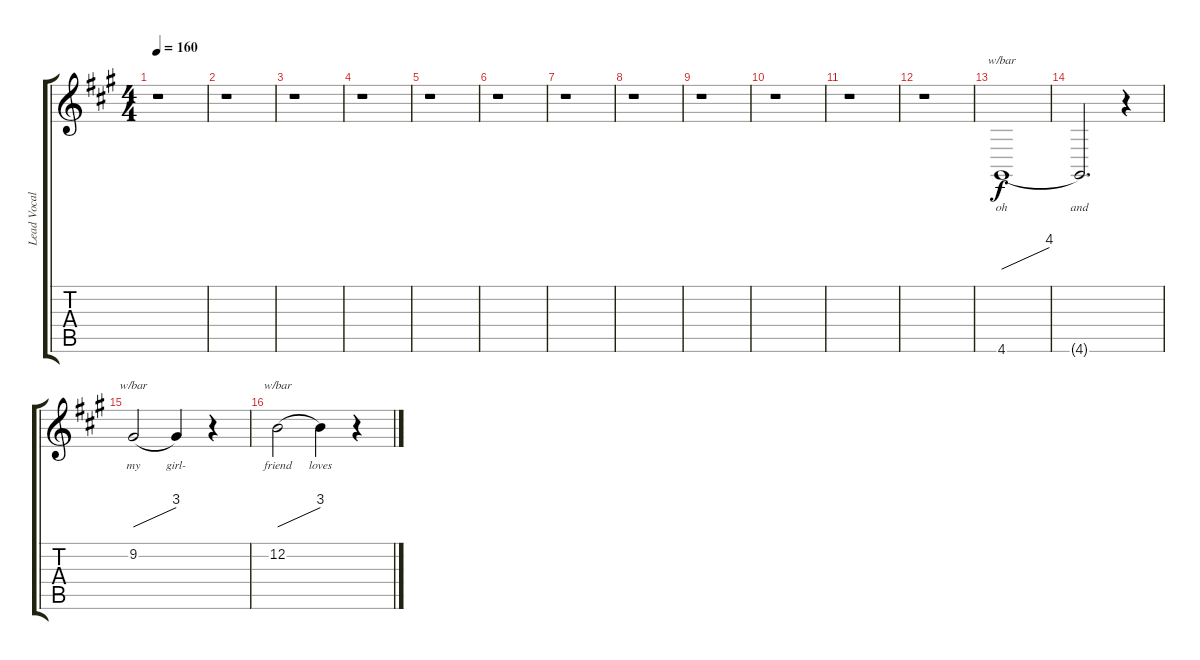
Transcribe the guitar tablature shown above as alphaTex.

\track ("Lead Vocals" "Lead Vocal") {instrument altosax}
\staff {score tabs}
\tuning (E4 B3 G3 D3 A2 E2) {hide}
\ts (4 4)
\tempo 160
\clef g2
\ks a
r.1{dy f} |
r.1 |
r.1 |
r.1 |
r.1 |
r.1 |
r.1 |
r.1 |
r.1 |
r.1 |
r.1 |
r.1 |
4.6.1{tbe (dive default 0 0 60 16) lyrics (0 "oh") lyrics (1 "") lyrics (2 "") lyrics (3 "") lyrics (4 "")} |
4.6{t}.2{d lyrics (0 "and") lyrics (1 "") lyrics (2 "") lyrics (3 "") lyrics (4 "")} r.4 |
9.2.2{tbe (dive default 0 0 60 12) lyrics (0 "my") lyrics (1 "") lyrics (2 "") lyrics (3 "") lyrics (4 "")} 9.2{t}.4{lyrics (0 "girl-") lyrics (1 "") lyrics (2 "") lyrics (3 "") lyrics (4 "")} r.4 |
12.2.2{tbe (dive default 0 0 60 12) lyrics (0 "friend") lyrics (1 "") lyrics (2 "") lyrics (3 "") lyrics (4 "")} 12.2{t}.4{lyrics (0 "loves") lyrics (1 "") lyrics (2 "") lyrics (3 "") lyrics (4 "")} r.4
